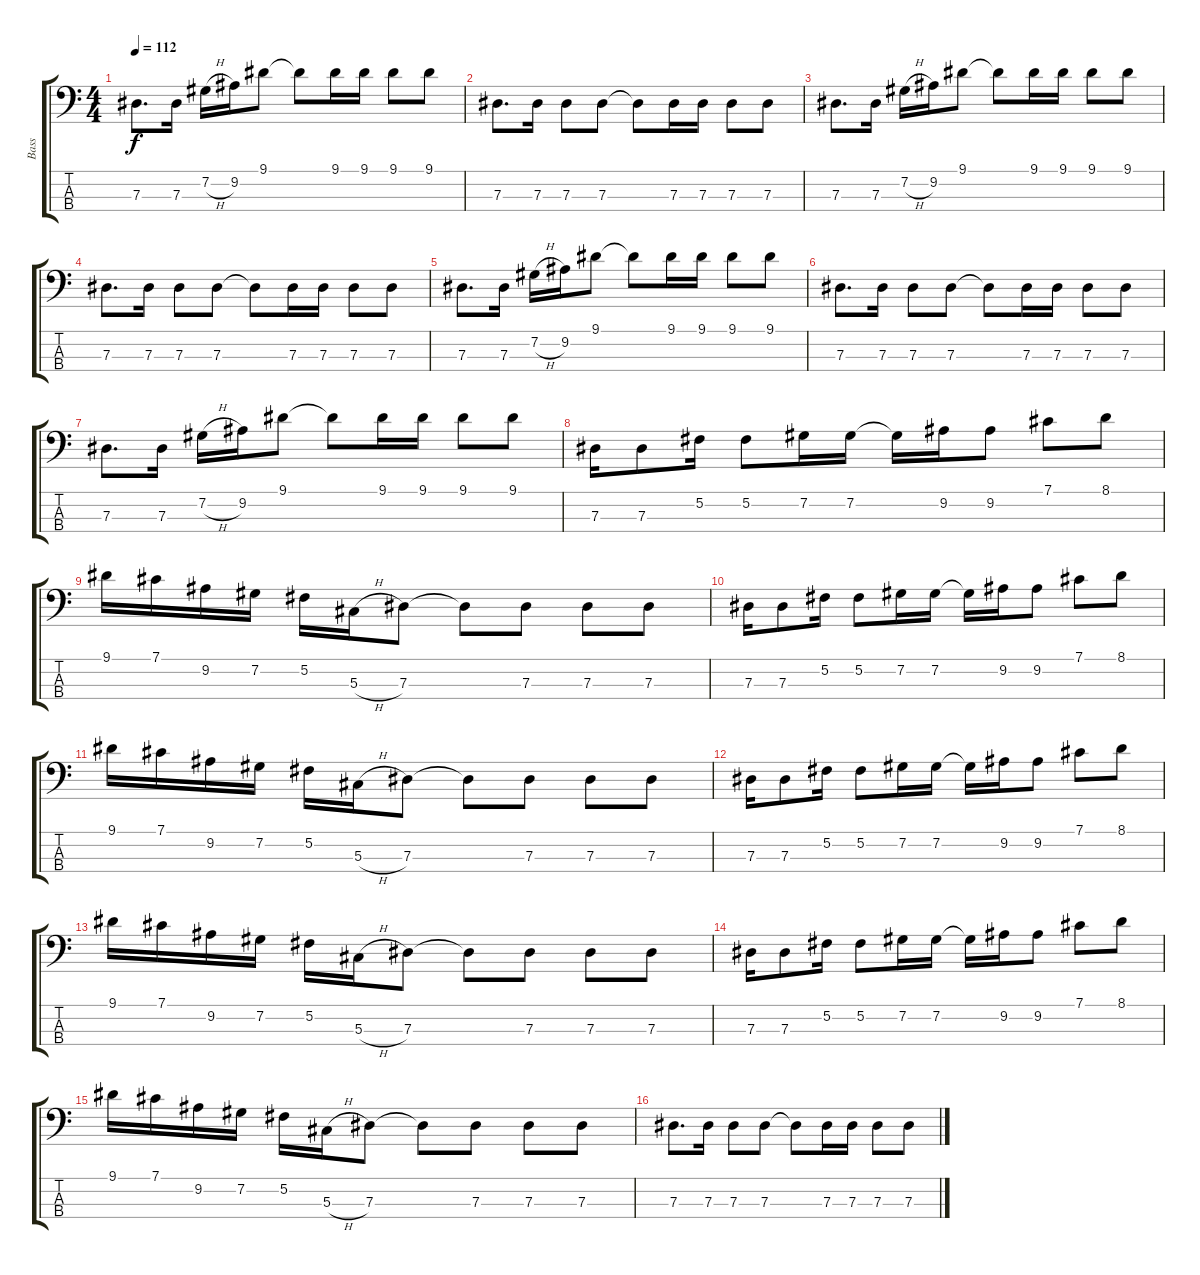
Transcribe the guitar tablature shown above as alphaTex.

\track ("Bass" "Bass") {instrument electricbassfinger}
\staff {score tabs}
\tuning (Gb2 Db2 Ab1 Eb1) {hide}
\ts (4 4)
\tempo 112
\clef f4
\ks c
7.3.8{d dy f} 7.3.16 7.2{h}.16 9.2.16 9.1.8 9.1{t}.8 9.1.16 9.1.16 9.1.8 9.1.8 |
7.3.8{d} 7.3.16 7.3.8 7.3.8 7.3{t}.8 7.3.16 7.3.16 7.3.8 7.3.8 |
7.3.8{d} 7.3.16 7.2{h}.16 9.2.16 9.1.8 9.1{t}.8 9.1.16 9.1.16 9.1.8 9.1.8 |
7.3.8{d} 7.3.16 7.3.8 7.3.8 7.3{t}.8 7.3.16 7.3.16 7.3.8 7.3.8 |
7.3.8{d} 7.3.16 7.2{h}.16 9.2.16 9.1.8 9.1{t}.8 9.1.16 9.1.16 9.1.8 9.1.8 |
7.3.8{d} 7.3.16 7.3.8 7.3.8 7.3{t}.8 7.3.16 7.3.16 7.3.8 7.3.8 |
7.3.8{d} 7.3.16 7.2{h}.16 9.2.16 9.1.8 9.1{t}.8 9.1.16 9.1.16 9.1.8 9.1.8 |
7.3.16 7.3.8 5.2.16 5.2.8 7.2.16 7.2.16 7.2{t}.16 9.2.16 9.2.8 7.1.8 8.1.8 |
9.1.16 7.1.16 9.2.16 7.2.16 5.2.16 5.3{h}.16 7.3.8 7.3{t}.8 7.3.8 7.3.8 7.3.8 |
7.3.16 7.3.8 5.2.16 5.2.8 7.2.16 7.2.16 7.2{t}.16 9.2.16 9.2.8 7.1.8 8.1.8 |
9.1.16 7.1.16 9.2.16 7.2.16 5.2.16 5.3{h}.16 7.3.8 7.3{t}.8 7.3.8 7.3.8 7.3.8 |
7.3.16 7.3.8 5.2.16 5.2.8 7.2.16 7.2.16 7.2{t}.16 9.2.16 9.2.8 7.1.8 8.1.8 |
9.1.16 7.1.16 9.2.16 7.2.16 5.2.16 5.3{h}.16 7.3.8 7.3{t}.8 7.3.8 7.3.8 7.3.8 |
7.3.16 7.3.8 5.2.16 5.2.8 7.2.16 7.2.16 7.2{t}.16 9.2.16 9.2.8 7.1.8 8.1.8 |
9.1.16 7.1.16 9.2.16 7.2.16 5.2.16 5.3{h}.16 7.3.8 7.3{t}.8 7.3.8 7.3.8 7.3.8 |
7.3.8{d} 7.3.16 7.3.8 7.3.8 7.3{t}.8 7.3.16 7.3.16 7.3.8 7.3.8
